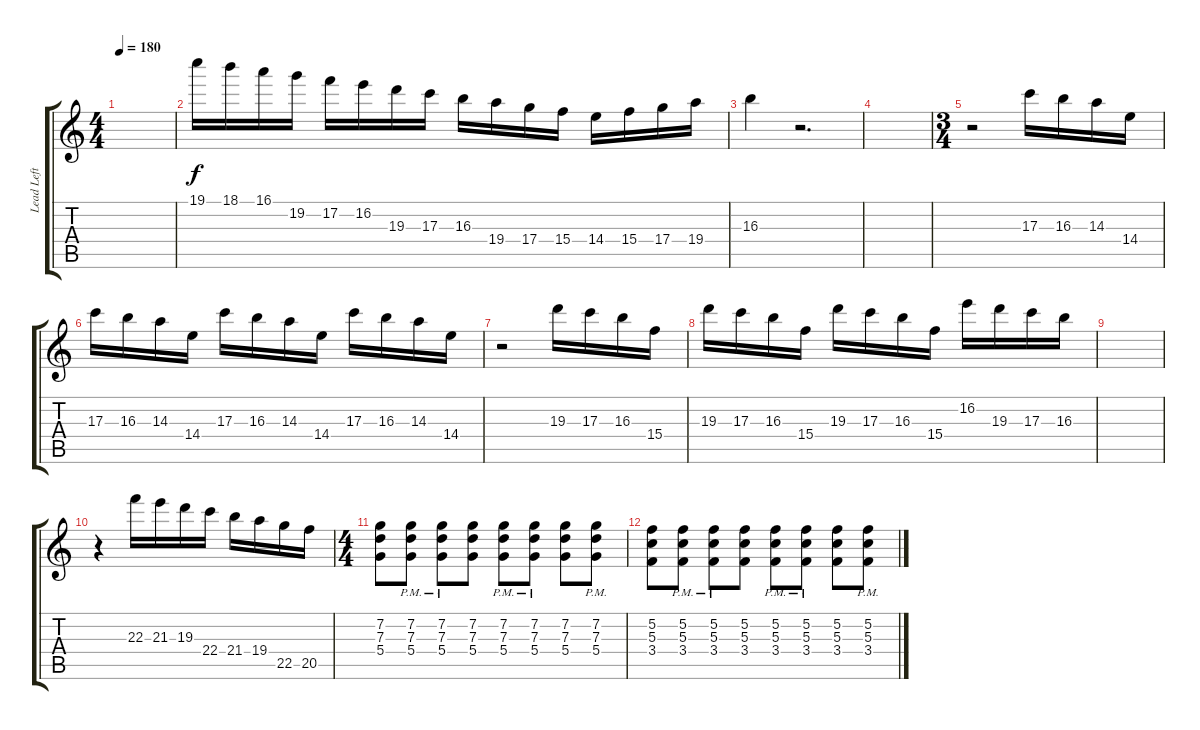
\track ("Lead Left" "Lead Left") {instrument overdrivenguitar}
\staff {score tabs}
\tuning (F4 C4 G3 D3 A2 E2) {hide}
\ts (4 4)
\tempo 180
\clef g2
\ks c
|
19.1.16 18.1.16 16.1.16 19.2.16 17.2.16 16.2.16 19.3.16 17.3.16 16.3.16 19.4.16 17.4.16 15.4.16 14.4.16 15.4.16 17.4.16 19.4.16 |
16.3.4 r.2{d} |
|
\ts (3 4)
r.2 17.3.16 16.3.16 14.3.16 14.4.16 |
17.3.16 16.3.16 14.3.16 14.4.16 17.3.16 16.3.16 14.3.16 14.4.16 17.3.16 16.3.16 14.3.16 14.4.16 |
r.2 19.3.16 17.3.16 16.3.16 15.4.16 |
19.3.16 17.3.16 16.3.16 15.4.16 19.3.16 17.3.16 16.3.16 15.4.16 16.2.16 19.3.16 17.3.16 16.3.16 |
|
r.4 22.3.16 21.3.16 19.3.16 22.4.16 21.4.16 19.4.16 22.5.16 20.5.16 |
\ts (4 4)
(7.2 7.3 5.4).8 (7.2{pm} 7.3{pm} 5.4{pm}).8 (7.2{pm} 7.3{pm} 5.4{pm}).8 (7.2 7.3 5.4).8 (7.2{pm} 7.3{pm} 5.4{pm}).8 (7.2{pm} 7.3{pm} 5.4{pm}).8 (7.2 7.3 5.4).8 (7.2{pm} 7.3{pm} 5.4{pm}).8 |
(5.2 5.3 3.4).8 (5.2{pm} 5.3{pm} 3.4{pm}).8 (5.2{pm} 5.3{pm} 3.4{pm}).8 (5.2 5.3 3.4).8 (5.2{pm} 5.3{pm} 3.4{pm}).8 (5.2{pm} 5.3{pm} 3.4{pm}).8 (5.2 5.3 3.4).8 (5.2{pm} 5.3{pm} 3.4{pm}).8
